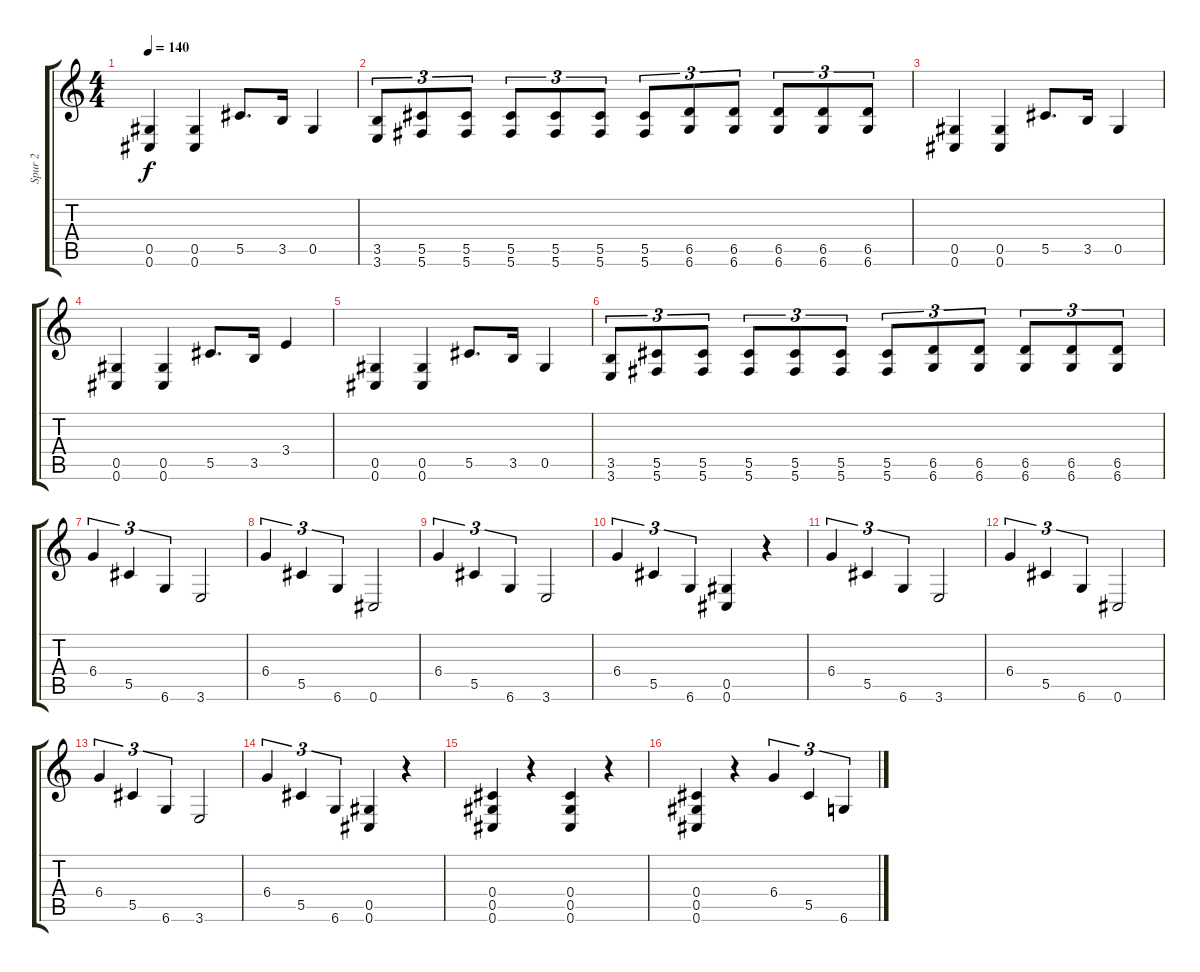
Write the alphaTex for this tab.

\track ("Spur 2" "Spur 2") {instrument distortionguitar}
\staff {score tabs}
\tuning (Eb4 Bb3 Gb3 Db3 Ab2 Db2) {hide}
\ts (4 4)
\tempo 140
\clef g2
\ks c
(0.5 0.6).4{dy f} (0.5 0.6).4 5.5.8{d} 3.5.16 0.5.4 |
(3.5 3.6).8{tu (3 2)} (5.5 5.6).8{tu (3 2)} (5.5 5.6).8{tu (3 2)} (5.5 5.6).8{tu (3 2)} (5.5 5.6).8{tu (3 2)} (5.5 5.6).8{tu (3 2)} (5.5 5.6).8{tu (3 2)} (6.5 6.6).8{tu (3 2)} (6.5 6.6).8{tu (3 2)} (6.5 6.6).8{tu (3 2)} (6.5 6.6).8{tu (3 2)} (6.5 6.6).8{tu (3 2)} |
(0.5 0.6).4 (0.5 0.6).4 5.5.8{d} 3.5.16 0.5.4 |
(0.5 0.6).4 (0.5 0.6).4 5.5.8{d} 3.5.16 3.4.4 |
(0.5 0.6).4 (0.5 0.6).4 5.5.8{d} 3.5.16 0.5.4 |
(3.5 3.6).8{tu (3 2)} (5.5 5.6).8{tu (3 2)} (5.5 5.6).8{tu (3 2)} (5.5 5.6).8{tu (3 2)} (5.5 5.6).8{tu (3 2)} (5.5 5.6).8{tu (3 2)} (5.5 5.6).8{tu (3 2)} (6.5 6.6).8{tu (3 2)} (6.5 6.6).8{tu (3 2)} (6.5 6.6).8{tu (3 2)} (6.5 6.6).8{tu (3 2)} (6.5 6.6).8{tu (3 2)} |
6.4.4{tu (3 2)} 5.5.4{tu (3 2)} 6.6.4{tu (3 2)} 3.6.2 |
6.4.4{tu (3 2)} 5.5.4{tu (3 2)} 6.6.4{tu (3 2)} 0.6.2 |
6.4.4{tu (3 2)} 5.5.4{tu (3 2)} 6.6.4{tu (3 2)} 3.6.2 |
6.4.4{tu (3 2)} 5.5.4{tu (3 2)} 6.6.4{tu (3 2)} (0.5 0.6).4 r.4 |
6.4.4{tu (3 2)} 5.5.4{tu (3 2)} 6.6.4{tu (3 2)} 3.6.2 |
6.4.4{tu (3 2)} 5.5.4{tu (3 2)} 6.6.4{tu (3 2)} 0.6.2 |
6.4.4{tu (3 2)} 5.5.4{tu (3 2)} 6.6.4{tu (3 2)} 3.6.2 |
6.4.4{tu (3 2)} 5.5.4{tu (3 2)} 6.6.4{tu (3 2)} (0.5 0.6).4 r.4 |
(0.4 0.5 0.6).4 r.4 (0.4 0.5 0.6).4 r.4 |
(0.4 0.5 0.6).4 r.4 6.4.4{tu (3 2)} 5.5.4{tu (3 2)} 6.6.4{tu (3 2)}
